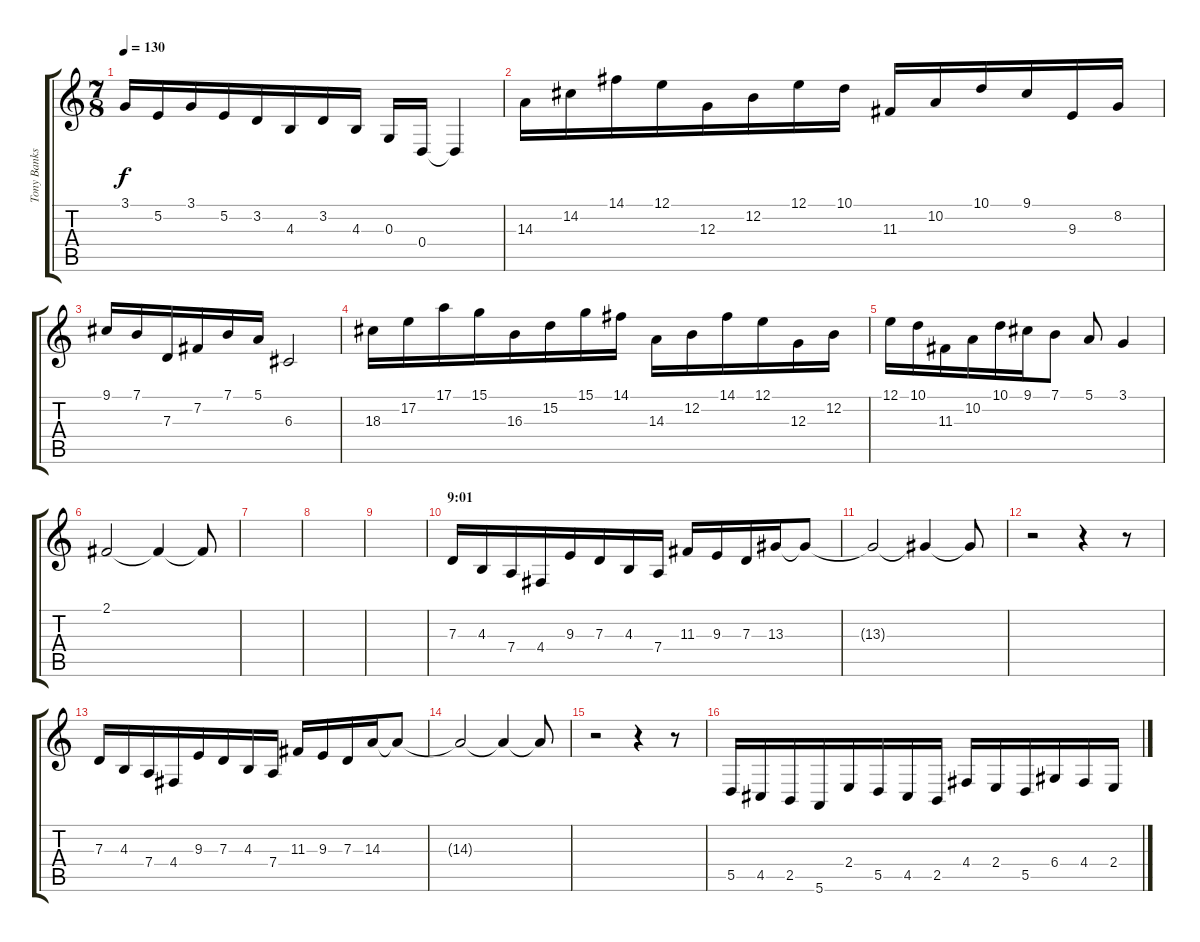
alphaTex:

\track ("Tony Banks (keyboard solo)" "Tony Banks") {instrument frenchhorn}
\staff {score tabs}
\tuning (E4 B3 G3 D3 A2 E2) {hide}
\ts (7 8)
\tempo 130
\clef g2
\ks c
3.1.16{dy f} 5.2.16 3.1.16 5.2.16 3.2.16 4.3.16 3.2.16 4.3.16 0.3.16 0.4.16 0.4{t}.4 |
14.3.16 14.2.16 14.1.16 12.1.16 12.3.16 12.2.16 12.1.16 10.1.16 11.3.16 10.2.16 10.1.16 9.1.16 9.3.16 8.2.16 |
9.1.16 7.1.16 7.3.16 7.2.16 7.1.16 5.1.16 6.3.2 |
18.3.16 17.2.16 17.1.16 15.1.16 16.3.16 15.2.16 15.1.16 14.1.16 14.3.16 12.2.16 14.1.16 12.1.16 12.3.16 12.2.16 |
12.1.16 10.1.16 11.3.16 10.2.16 10.1.16 9.1.16 7.1.8 5.1.8 3.1.4 |
2.1.2 2.1{t}.4 2.1{t}.8 |
|
|
|
\section ("" "9:01")
7.3.16 4.3.16 7.4.16 4.4.16 9.3.16 7.3.16 4.3.16 7.4.16 11.3.16 9.3.16 7.3.16 13.3.16 13.3{t}.8 |
13.3{t}.2 13.3{t}.4 13.3{t}.8 |
r.2 r.4 r.8 |
7.3.16 4.3.16 7.4.16 4.4.16 9.3.16 7.3.16 4.3.16 7.4.16 11.3.16 9.3.16 7.3.16 14.3.16 14.3{t}.8 |
14.3{t}.2 14.3{t}.4 14.3{t}.8 |
r.2 r.4 r.8 |
5.5.16 4.5.16 2.5.16 5.6.16 2.4.16 5.5.16 4.5.16 2.5.16 4.4.16 2.4.16 5.5.16 6.4.16 4.4.16 2.4.16
